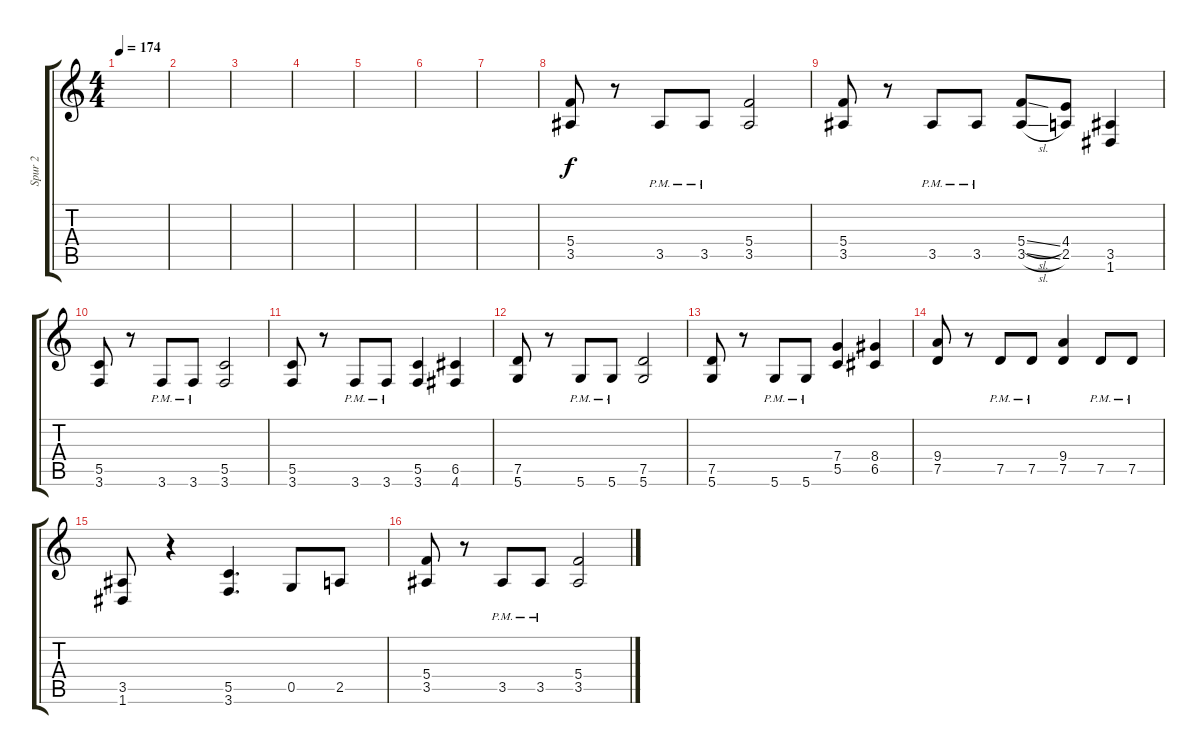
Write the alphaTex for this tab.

\track ("Spur 2" "Spur 2") {instrument distortionguitar}
\staff {score tabs}
\tuning (D4 A3 F3 C3 G2 D2) {hide}
\ts (4 4)
\tempo 174
\clef g2
\ks c
|
|
|
|
|
|
|
(5.4 3.5).8 r.8 3.5{pm}.8 3.5{pm}.8 (5.4 3.5).2 |
(5.4 3.5).8 r.8 3.5{pm}.8 3.5{pm}.8 (5.4{sl} 3.5{sl}).8 (4.4 2.5).8 (3.5 1.6).4 |
(5.5 3.6).8 r.8 3.6{pm}.8 3.6{pm}.8 (5.5 3.6).2 |
(5.5 3.6).8 r.8 3.6{pm}.8 3.6{pm}.8 (5.5 3.6).4 (6.5 4.6).4 |
(7.5 5.6).8 r.8 5.6{pm}.8 5.6{pm}.8 (7.5 5.6).2 |
(7.5 5.6).8 r.8 5.6{pm}.8 5.6{pm}.8 (7.4 5.5).4 (8.4 6.5).4 |
(9.4 7.5).8 r.8 7.5{pm}.8 7.5{pm}.8 (9.4 7.5).4 7.5{pm}.8 7.5{pm}.8 |
(3.5 1.6).8 r.4 (5.5 3.6).4{d} 0.5.8 2.5.8 |
(5.4 3.5).8 r.8 3.5{pm}.8 3.5{pm}.8 (5.4 3.5).2
